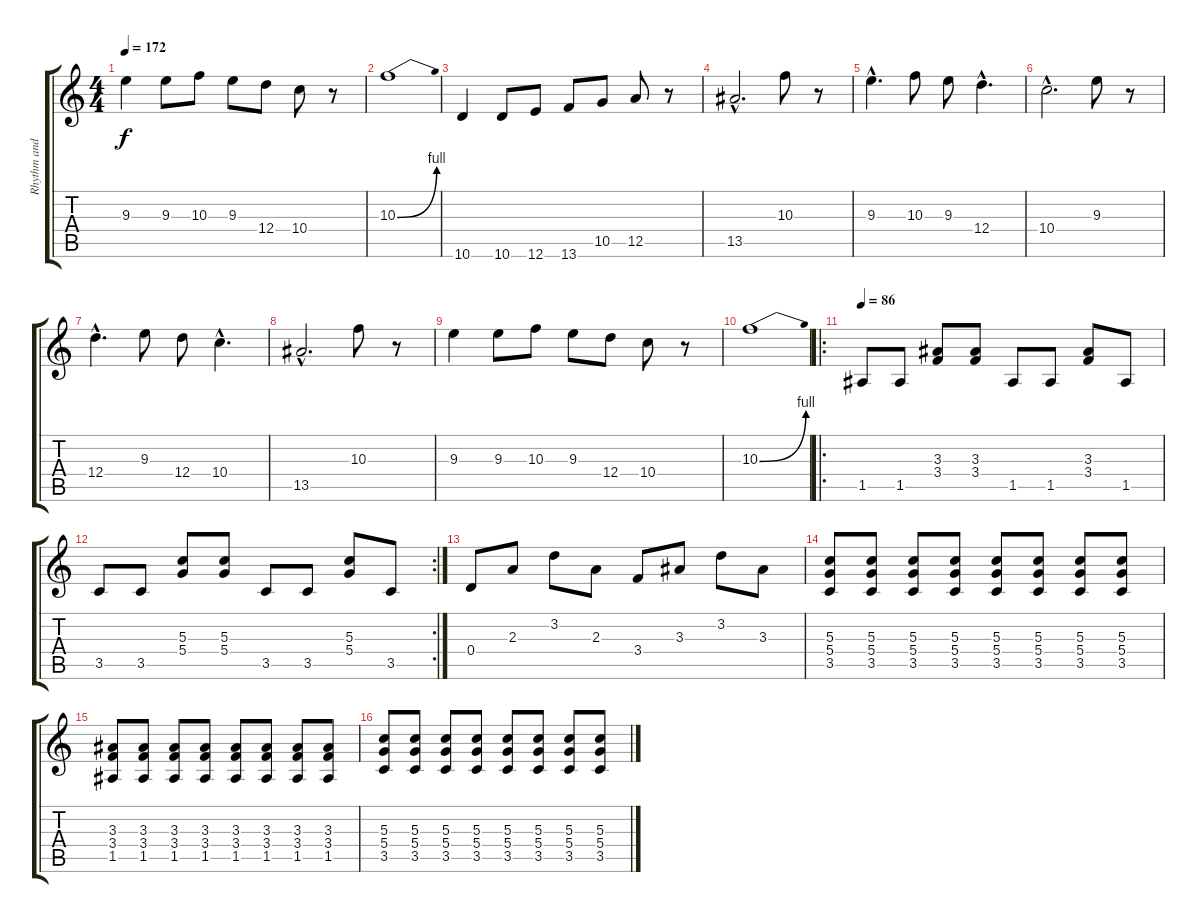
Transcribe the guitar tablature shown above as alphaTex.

\track ("Rhythm and Lead Guitar" "Rhythm and") {instrument distortionguitar}
\staff {score tabs}
\tuning (E4 B3 G3 D3 A2 E2) {hide}
\ts (4 4)
\tempo 172
\clef g2
\ks c
9.3.4{dy f} 9.3.8 10.3.8 9.3.8 12.4.8 10.4.8 r.8 |
10.3{be (bend 0 0 60 4)}.1 |
10.6.4 10.6.8 12.6.8 13.6.8 10.5.8 12.5.8 r.8 |
13.5{hac}.2{d} 10.3.8 r.8 |
9.3{hac}.4{d} 10.3.8 9.3.8 12.4{hac}.4{d} |
10.4{hac}.2{d} 9.3.8 r.8 |
12.4{hac}.4{d} 9.3.8 12.4.8 10.4{hac}.4{d} |
13.5{hac}.2{d} 10.3.8 r.8 |
9.3.4 9.3.8 10.3.8 9.3.8 12.4.8 10.4.8 r.8 |
10.3{be (bend 0 0 60 4)}.1 |
\ro
\tempo 86
1.5.8{volume 9} 1.5.8 (3.3 3.4).8 (3.3 3.4).8 1.5.8 1.5.8 (3.3 3.4).8 1.5.8 |
\rc 2
3.5.8 3.5.8 (5.3 5.4).8 (5.3 5.4).8 3.5.8 3.5.8 (5.3 5.4).8 3.5.8 |
0.4.8 2.3.8 3.2.8 2.3.8 3.4.8 3.3.8 3.2.8 3.3.8 |
(5.3 5.4 3.5).8 (5.3 5.4 3.5).8 (5.3 5.4 3.5).8 (5.3 5.4 3.5).8 (5.3 5.4 3.5).8 (5.3 5.4 3.5).8 (5.3 5.4 3.5).8 (5.3 5.4 3.5).8 |
(3.3 3.4 1.5).8 (3.3 3.4 1.5).8 (3.3 3.4 1.5).8 (3.3 3.4 1.5).8 (3.3 3.4 1.5).8 (3.3 3.4 1.5).8 (3.3 3.4 1.5).8 (3.3 3.4 1.5).8 |
(5.3 5.4 3.5).8 (5.3 5.4 3.5).8 (5.3 5.4 3.5).8 (5.3 5.4 3.5).8 (5.3 5.4 3.5).8 (5.3 5.4 3.5).8 (5.3 5.4 3.5).8 (5.3 5.4 3.5).8
